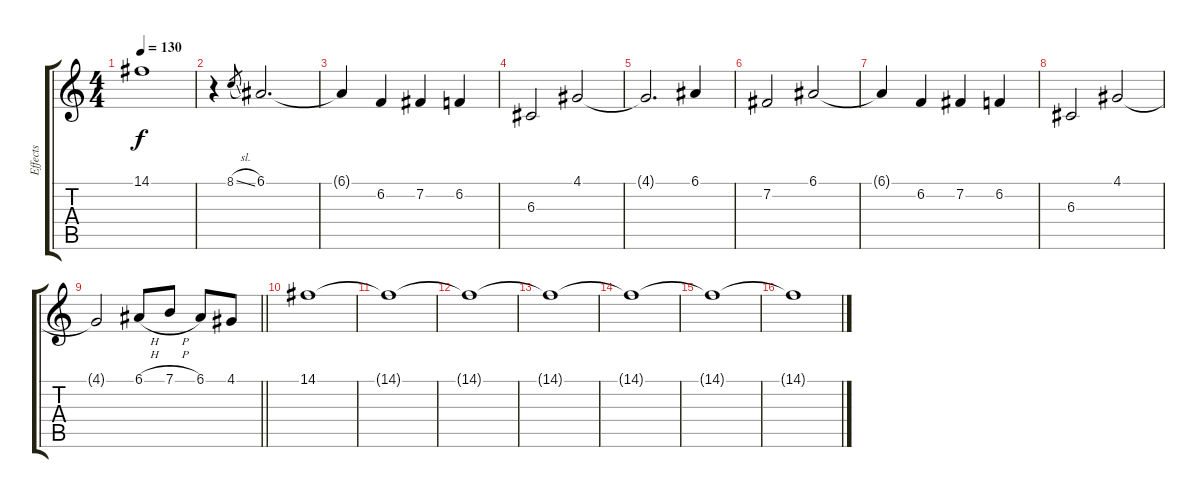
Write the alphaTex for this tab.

\track ("Effects" "Effects") {instrument accordion}
\staff {score tabs}
\tuning (E4 B3 G3 D3 A2 E2) {hide}
\ts (4 4)
\tempo 130
\clef g2
\ks c
14.1{t}.1{dy f} |
r.4 8.1{sl}.8{gr} 6.1.2{d} |
6.1{t}.4 6.2.4 7.2.4 6.2.4 |
6.3.2 4.1.2 |
4.1{t}.2{d} 6.1.4 |
7.2.2 6.1.2 |
6.1{t}.4 6.2.4 7.2.4 6.2.4 |
6.3.2 4.1.2 |
\barLineRight lightlight
4.1{t}.2 6.1{h}.8 7.1{h}.8 6.1.8 4.1.8 |
14.1.1 |
14.1{t}.1 |
14.1{t}.1 |
14.1{t}.1 |
14.1{t}.1 |
14.1{t}.1 |
14.1{t}.1
